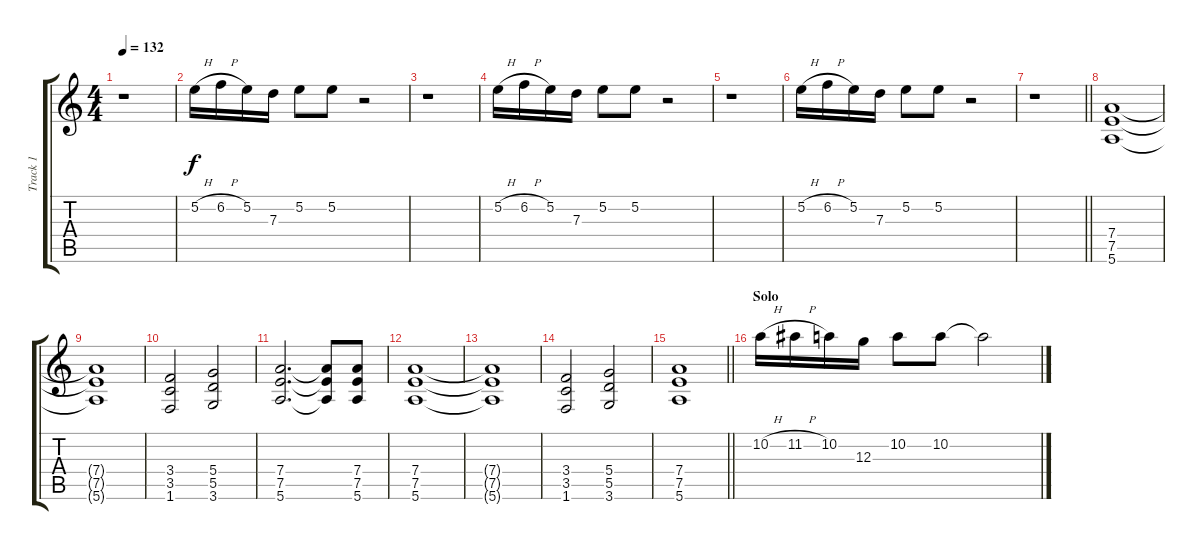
\track ("Track 1" "Track 1") {instrument overdrivenguitar}
\staff {score tabs}
\tuning (E4 B3 G3 D3 A2 E2) {hide}
\ts (4 4)
\tempo 132
\clef g2
\ks c
r.1{dy f} |
5.2{h}.16 6.2{h}.16 5.2.16 7.3.16 5.2.8 5.2.8 r.2 |
r.1 |
5.2{h}.16 6.2{h}.16 5.2.16 7.3.16 5.2.8 5.2.8 r.2 |
r.1 |
5.2{h}.16 6.2{h}.16 5.2.16 7.3.16 5.2.8 5.2.8 r.2 |
\barLineRight lightlight
r.1 |
(7.4 7.5 5.6).1 |
(7.4{t} 7.5{t} 5.6{t}).1 |
(3.4 3.5 1.6).2 (5.4 5.5 3.6).2 |
(7.4 7.5 5.6).2{d} (7.4{t} 7.5{t} 5.6{t}).8 (7.4 7.5 5.6).8 |
(7.4 7.5 5.6).1 |
(7.4{t} 7.5{t} 5.6{t}).1 |
(3.4 3.5 1.6).2 (5.4 5.5 3.6).2 |
\barLineRight lightlight
(7.4 7.5 5.6).1 |
\section ("" "Solo")
10.2{h}.16 11.2{h}.16 10.2.16 12.3.16 10.2.8 10.2.8 10.2{t}.2
